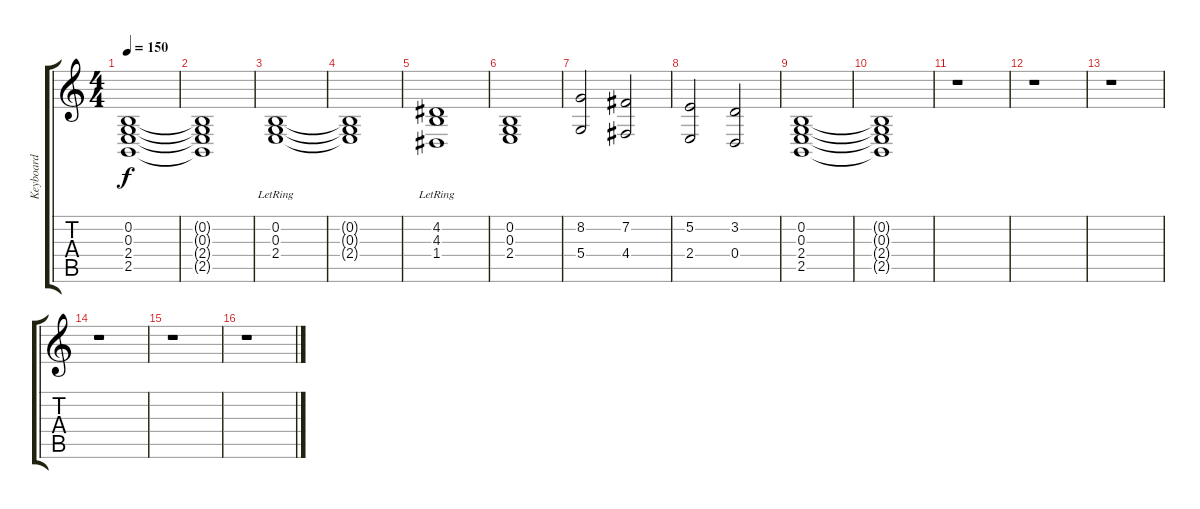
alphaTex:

\track ("Keyboard" "Keyboard") {instrument choiraahs}
\staff {score tabs}
\tuning (E4 B3 G3 D3 A2 E2) {hide}
\ts (4 4)
\tempo 150
\clef g2
\ks c
(0.2 0.3 2.4 2.5).1{dy f} |
(0.2{t} 0.3{t} 2.4{t} 2.5{t}).1 |
(0.2 0.3 2.4{lr}).1 |
(0.2{t} 0.3{t} 2.4{t}).1 |
(4.2 4.3 1.4{lr}).1 |
(0.2 0.3 2.4).1 |
(8.2 5.4).2 (7.2 4.4).2 |
(5.2 2.4).2 (3.2 0.4).2 |
(0.2 0.3 2.4 2.5).1 |
(0.2{t} 0.3{t} 2.4{t} 2.5{t}).1 |
r.1 |
r.1 |
r.1 |
r.1 |
r.1 |
r.1
